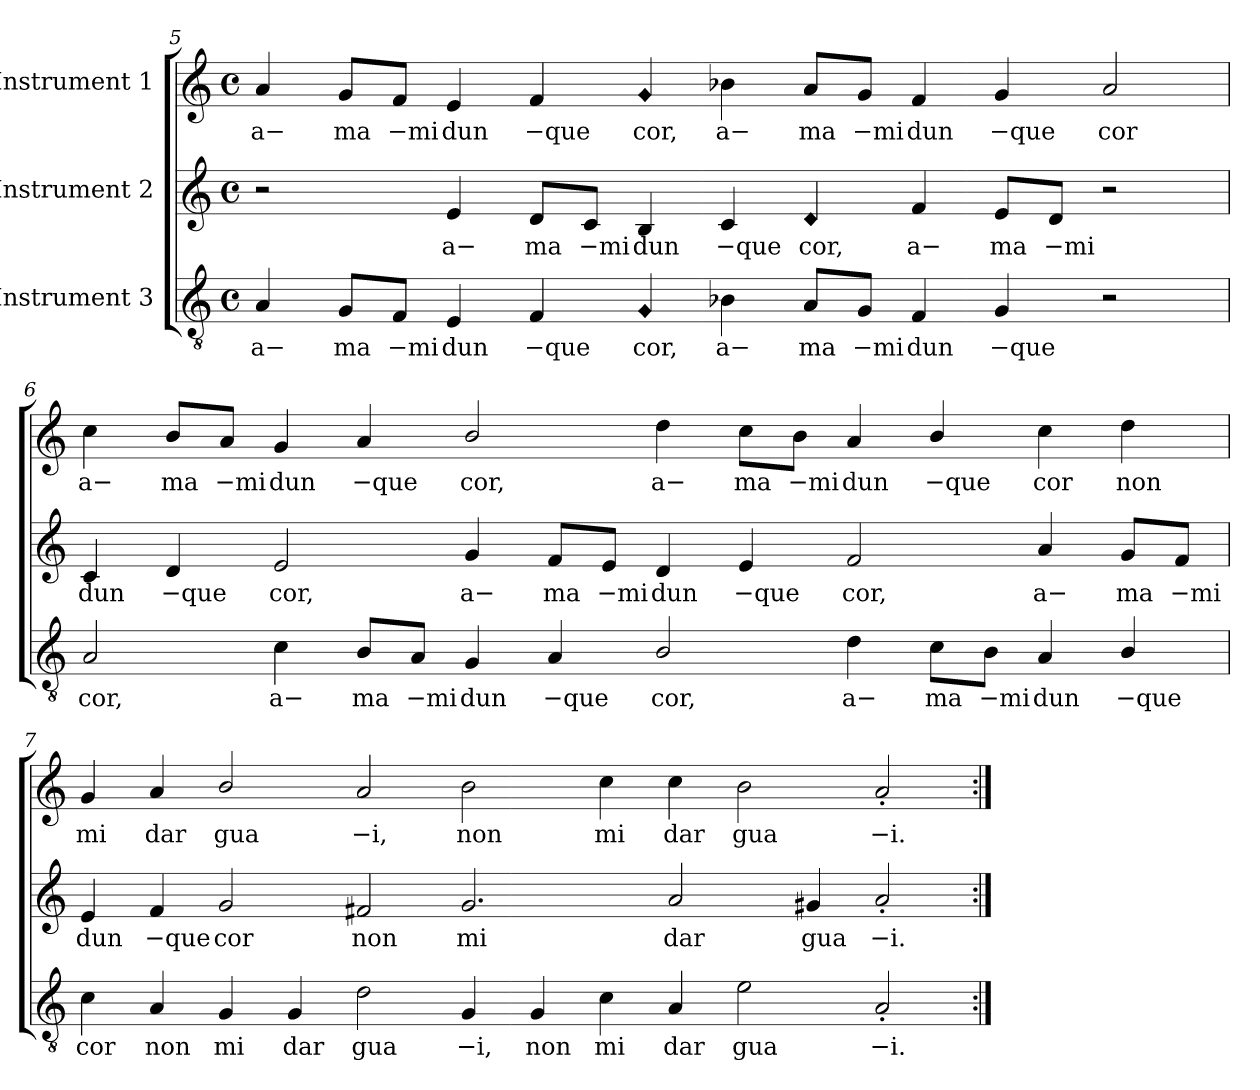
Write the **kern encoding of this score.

**kern	**text	**kern	**text	**kern	**text
*part3	*part3	*part2	*part2	*part1	*part1
*staff3	*staff3	*staff2	*staff2	*staff1	*staff1
*I"Instrument 3	*	*I"Instrument 2	*	*I"Instrument 1	*
!!LO:PB:g=z
*clefGv2	*	*clefG2	*	*clefG2	*
*k[]	*	*k[]	*	*k[]	*
*C:	*	*C:	*	*C:	*
*M4/4	*	*M4/4	*	*M4/4	*
*met(c)	*	*met(c)	*	*met(c)	*
=5	=5	=5	=5	=5	=5
!	!LO:LY:b:cj	!	!	!	!LO:LY:b:cj
4A/	a−	2r	.	4a/	a−
!	!LO:LY:b:cj	!	!	!	!LO:LY:b:cj
8G/L	ma	.	.	8g/L	ma
!	!LO:LY:b:cj	!	!	!	!LO:LY:b:cj
8F/J	−mi	.	.	8f/J	−mi
!	!LO:LY:b:cj	!	!LO:LY:b:cj	!	!LO:LY:b:cj
4E/	dun	4e/	a−	4e/	dun
!	!LO:LY:b:cj	!	!LO:LY:b:cj	!	!LO:LY:b:cj
4F/	−que	8d/L	ma	4f/	−que
!	!	!	!LO:LY:b:cj	!	!
.	.	8c/J	−mi	.	.
!LO:N:head=diamond	!LO:LY:b:cj	!	!LO:LY:b:cj	!LO:N:head=diamond	!LO:LY:b:cj
4G/	cor,	4B/	dun	4g/	cor,
!	!LO:LY:b:cj	!	!LO:LY:b:cj	!	!LO:LY:b:cj
4B-X\	a−	4c/	−que	4b-X\	a−
!	!LO:LY:b:cj	!LO:N:head=diamond	!LO:LY:b:cj	!	!LO:LY:b:cj
8A/L	ma	4d/	cor,	8a/L	ma
!	!LO:LY:b:cj	!	!	!	!LO:LY:b:cj
8G/J	−mi	.	.	8g/J	−mi
!	!LO:LY:b:cj	!	!LO:LY:b:cj	!	!LO:LY:b:cj
4F/	dun	4f/	a−	4f/	dun
!	!LO:LY:b:cj	!	!LO:LY:b:cj	!	!LO:LY:b:cj
4G/	−que	8e/L	ma	4g/	−que
!	!	!	!LO:LY:b:cj	!	!
.	.	8d/J	−mi	.	.
!	!	!	!	!	!LO:LY:b:cj
2r	.	2r	.	2a/	cor
!!LO:LB:g=z
=6	=6	=6	=6	=6	=6
!	!LO:LY:b:cj	!	!LO:LY:b:cj	!	!LO:LY:b:cj
2A/	cor,	4c/	dun	4cc\	a−
!	!	!	!LO:LY:b:cj	!	!LO:LY:b:cj
.	.	4d/	−que	8b/L	ma
!	!	!	!	!	!LO:LY:b:cj
.	.	.	.	8a/J	−mi
!	!LO:LY:b:cj	!	!LO:LY:b:cj	!	!LO:LY:b:cj
4c\	a−	2e/	cor,	4g/	dun
!	!LO:LY:b:cj	!	!	!	!LO:LY:b:cj
8B/L	ma	.	.	4a/	−que
!	!LO:LY:b:cj	!	!	!	!
8A/J	−mi	.	.	.	.
!	!LO:LY:b:cj	!	!LO:LY:b:cj	!	!LO:LY:b:cj
4G/	dun	4g/	a−	2b/	cor,
!	!LO:LY:b:cj	!	!LO:LY:b:cj	!	!
4A/	−que	8f/L	ma	.	.
!	!	!	!LO:LY:b:cj	!	!
.	.	8e/J	−mi	.	.
!	!LO:LY:b:cj	!	!LO:LY:b:cj	!	!LO:LY:b:cj
2B/	cor,	4d/	dun	4dd\	a−
!	!	!	!LO:LY:b:cj	!	!LO:LY:b:cj
.	.	4e/	−que	8cc\L	ma
!	!	!	!	!	!LO:LY:b:cj
.	.	.	.	8b\J	−mi
!	!LO:LY:b:cj	!	!LO:LY:b:cj	!	!LO:LY:b:cj
4d\	a−	2f/	cor,	4a/	dun
!	!LO:LY:b:cj	!	!	!	!LO:LY:b:cj
8c\L	ma	.	.	4b/	−que
!	!LO:LY:b:cj	!	!	!	!
8B\J	−mi	.	.	.	.
!	!LO:LY:b:cj	!	!LO:LY:b:cj	!	!LO:LY:b:cj
4A/	dun	4a/	a−	4cc\	cor
!	!LO:LY:b:cj	!	!LO:LY:b:cj	!	!LO:LY:b:cj
4B/	−que	8g/L	ma	4dd\	non
!	!	!	!LO:LY:b:cj	!	!
.	.	8f/J	−mi	.	.
!!LO:LB:g=z
=7	=7	=7	=7	=7	=7
!	!LO:LY:b:cj	!	!LO:LY:b:cj	!	!LO:LY:b:cj
4c\	cor	4e/	dun	4g/	mi
!	!LO:LY:b:cj	!	!LO:LY:b:cj	!	!LO:LY:b:cj
4A/	non	4f/	−que	4a/	dar
!	!LO:LY:b:cj	!	!LO:LY:b:cj	!	!LO:LY:b:cj
4G/	mi	2g/	cor	2b/	gua
!	!LO:LY:b:cj	!	!	!	!
4G/	dar	.	.	.	.
!	!LO:LY:b:cj	!	!LO:LY:b:cj	!	!LO:LY:b:cj
2d\	gua	2f#X/	non	2a/	−i,
!	!LO:LY:b:cj	!	!LO:LY:b:cj	!	!LO:LY:b:cj
4G/	−i,	2.g/	mi	2b\	non
!	!LO:LY:b:cj	!	!	!	!
4G/	non	.	.	.	.
!	!LO:LY:b:cj	!	!	!	!LO:LY:b:cj
4c\	mi	.	.	4cc\	mi
!	!LO:LY:b:cj	!	!LO:LY:b:cj	!	!LO:LY:b:cj
4A/	dar	2a/	dar	4cc\	dar
!	!LO:LY:b:cj	!	!	!	!LO:LY:b:cj
2e\	gua	.	.	2b\	gua
!	!	!	!LO:LY:b:cj	!	!
.	.	4g#X/	gua	.	.
!	!LO:LY:b:cj	!	!LO:LY:b:cj	!	!LO:LY:b:cj
2A'>/	−i.	2a'>/	−i.	2a'>/	−i.
=:|!	=:|!	=:|!	=:|!	=:|!	=:|!
*-	*-	*-	*-	*-	*-
